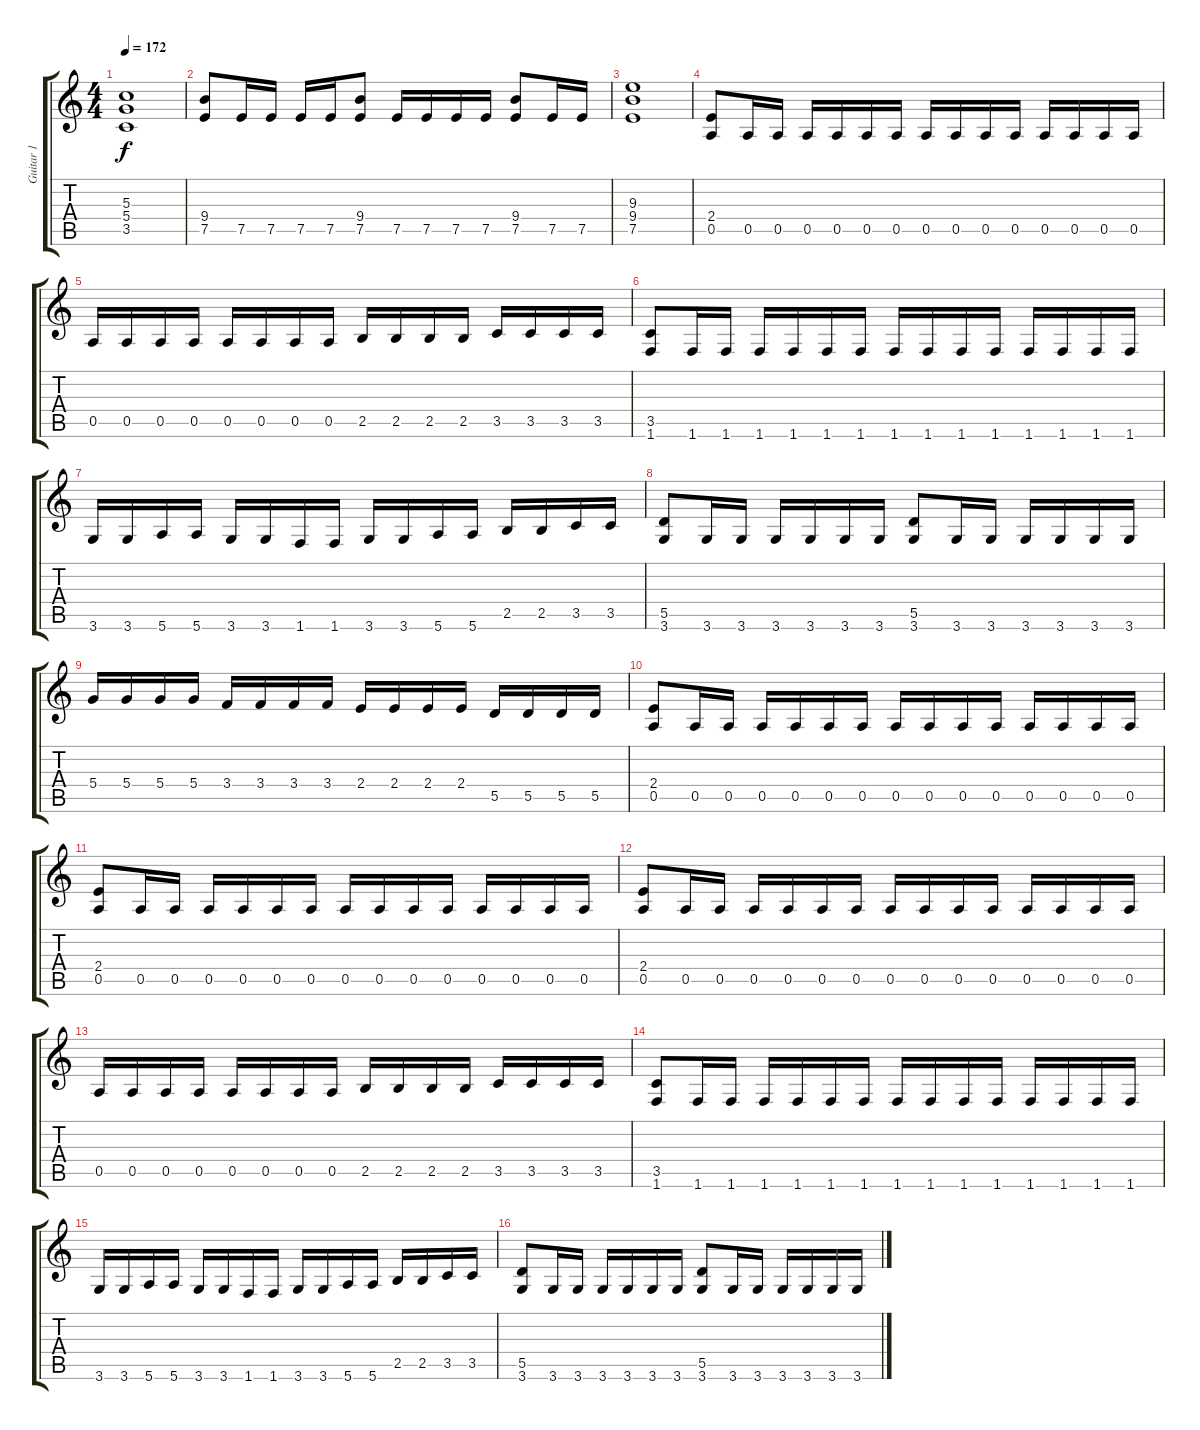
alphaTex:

\track ("Guitar 1" "Guitar 1") {instrument overdrivenguitar}
\staff {score tabs}
\tuning (E4 B3 G3 D3 A2 E2) {hide}
\ts (4 4)
\tempo 172
\clef g2
\ks c
(5.3 5.4 3.5).1{dy f} |
(9.4 7.5).8 7.5.16 7.5.16 7.5.16 7.5.16 (9.4 7.5).8 7.5.16 7.5.16 7.5.16 7.5.16 (9.4 7.5).8 7.5.16 7.5.16 |
(9.3 9.4 7.5).1 |
\section ("" "")
(2.4 0.5).8 0.5.16 0.5.16 0.5.16 0.5.16 0.5.16 0.5.16 0.5.16 0.5.16 0.5.16 0.5.16 0.5.16 0.5.16 0.5.16 0.5.16 |
0.5.16 0.5.16 0.5.16 0.5.16 0.5.16 0.5.16 0.5.16 0.5.16 2.5.16 2.5.16 2.5.16 2.5.16 3.5.16 3.5.16 3.5.16 3.5.16 |
(3.5 1.6).8 1.6.16 1.6.16 1.6.16 1.6.16 1.6.16 1.6.16 1.6.16 1.6.16 1.6.16 1.6.16 1.6.16 1.6.16 1.6.16 1.6.16 |
3.6.16 3.6.16 5.6.16 5.6.16 3.6.16 3.6.16 1.6.16 1.6.16 3.6.16 3.6.16 5.6.16 5.6.16 2.5.16 2.5.16 3.5.16 3.5.16 |
(5.5 3.6).8 3.6.16 3.6.16 3.6.16 3.6.16 3.6.16 3.6.16 (5.5 3.6).8 3.6.16 3.6.16 3.6.16 3.6.16 3.6.16 3.6.16 |
5.4.16 5.4.16 5.4.16 5.4.16 3.4.16 3.4.16 3.4.16 3.4.16 2.4.16 2.4.16 2.4.16 2.4.16 5.5.16 5.5.16 5.5.16 5.5.16 |
(2.4 0.5).8 0.5.16 0.5.16 0.5.16 0.5.16 0.5.16 0.5.16 0.5.16 0.5.16 0.5.16 0.5.16 0.5.16 0.5.16 0.5.16 0.5.16 |
(2.4 0.5).8 0.5.16 0.5.16 0.5.16 0.5.16 0.5.16 0.5.16 0.5.16 0.5.16 0.5.16 0.5.16 0.5.16 0.5.16 0.5.16 0.5.16 |
(2.4 0.5).8 0.5.16 0.5.16 0.5.16 0.5.16 0.5.16 0.5.16 0.5.16 0.5.16 0.5.16 0.5.16 0.5.16 0.5.16 0.5.16 0.5.16 |
0.5.16 0.5.16 0.5.16 0.5.16 0.5.16 0.5.16 0.5.16 0.5.16 2.5.16 2.5.16 2.5.16 2.5.16 3.5.16 3.5.16 3.5.16 3.5.16 |
(3.5 1.6).8 1.6.16 1.6.16 1.6.16 1.6.16 1.6.16 1.6.16 1.6.16 1.6.16 1.6.16 1.6.16 1.6.16 1.6.16 1.6.16 1.6.16 |
3.6.16 3.6.16 5.6.16 5.6.16 3.6.16 3.6.16 1.6.16 1.6.16 3.6.16 3.6.16 5.6.16 5.6.16 2.5.16 2.5.16 3.5.16 3.5.16 |
(5.5 3.6).8 3.6.16 3.6.16 3.6.16 3.6.16 3.6.16 3.6.16 (5.5 3.6).8 3.6.16 3.6.16 3.6.16 3.6.16 3.6.16 3.6.16
